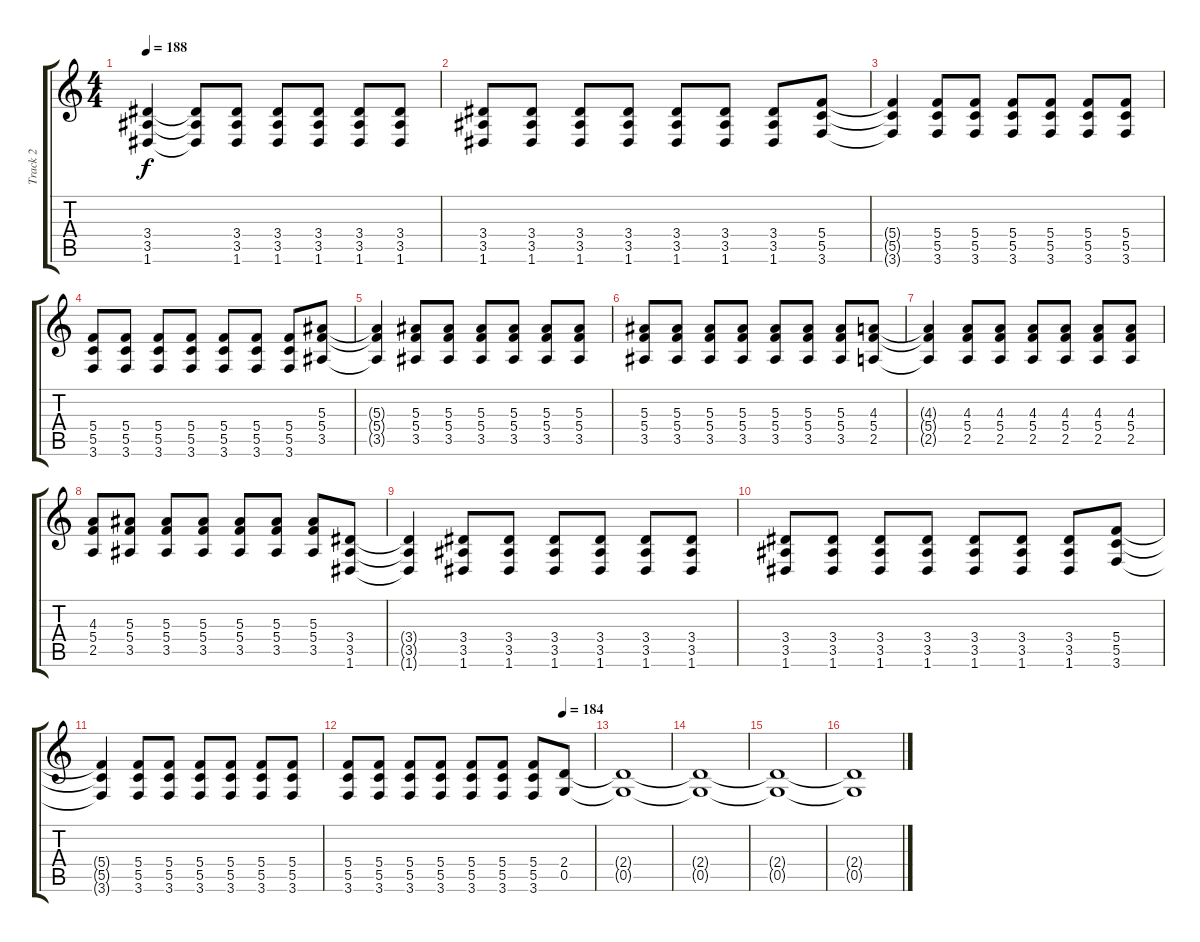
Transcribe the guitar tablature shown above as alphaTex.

\track ("Track 2" "Track 2") {instrument distortionguitar}
\staff {score tabs}
\tuning (D4 A3 F3 C3 G2 D2) {hide}
\ts (4 4)
\tempo 188
\clef g2
\ks c
(3.4 3.5 1.6).4{dy f} (3.4{t} 3.5{t} 1.6{t}).8 (3.4 3.5 1.6).8 (3.4 3.5 1.6).8 (3.4 3.5 1.6).8 (3.4 3.5 1.6).8 (3.4 3.5 1.6).8 |
(3.4 3.5 1.6).8 (3.4 3.5 1.6).8 (3.4 3.5 1.6).8 (3.4 3.5 1.6).8 (3.4 3.5 1.6).8 (3.4 3.5 1.6).8 (3.4 3.5 1.6).8 (5.4 5.5 3.6).8 |
(5.4{t} 5.5{t} 3.6{t}).4 (5.4 5.5 3.6).8 (5.4 5.5 3.6).8 (5.4 5.5 3.6).8 (5.4 5.5 3.6).8 (5.4 5.5 3.6).8 (5.4 5.5 3.6).8 |
(5.4 5.5 3.6).8 (5.4 5.5 3.6).8 (5.4 5.5 3.6).8 (5.4 5.5 3.6).8 (5.4 5.5 3.6).8 (5.4 5.5 3.6).8 (5.4 5.5 3.6).8 (5.3 5.4 3.5).8 |
(5.3{t} 5.4{t} 3.5{t}).4 (5.3 5.4 3.5).8 (5.3 5.4 3.5).8 (5.3 5.4 3.5).8 (5.3 5.4 3.5).8 (5.3 5.4 3.5).8 (5.3 5.4 3.5).8 |
(5.3 5.4 3.5).8 (5.3 5.4 3.5).8 (5.3 5.4 3.5).8 (5.3 5.4 3.5).8 (5.3 5.4 3.5).8 (5.3 5.4 3.5).8 (5.3 5.4 3.5).8 (4.3 5.4 2.5).8 |
(4.3{t} 5.4{t} 2.5{t}).4 (4.3 5.4 2.5).8 (4.3 5.4 2.5).8 (4.3 5.4 2.5).8 (4.3 5.4 2.5).8 (4.3 5.4 2.5).8 (4.3 5.4 2.5).8 |
(4.3 5.4 2.5).8 (5.3 5.4 3.5).8 (5.3 5.4 3.5).8 (5.3 5.4 3.5).8 (5.3 5.4 3.5).8 (5.3 5.4 3.5).8 (5.3 5.4 3.5).8 (3.4 3.5 1.6).8 |
(3.4{t} 3.5{t} 1.6{t}).4 (3.4 3.5 1.6).8 (3.4 3.5 1.6).8 (3.4 3.5 1.6).8 (3.4 3.5 1.6).8 (3.4 3.5 1.6).8 (3.4 3.5 1.6).8 |
(3.4 3.5 1.6).8 (3.4 3.5 1.6).8 (3.4 3.5 1.6).8 (3.4 3.5 1.6).8 (3.4 3.5 1.6).8 (3.4 3.5 1.6).8 (3.4 3.5 1.6).8 (5.4 5.5 3.6).8 |
(5.4{t} 5.5{t} 3.6{t}).4 (5.4 5.5 3.6).8 (5.4 5.5 3.6).8 (5.4 5.5 3.6).8 (5.4 5.5 3.6).8 (5.4 5.5 3.6).8 (5.4 5.5 3.6).8 |
\tempo (184 0.875)
(5.4 5.5 3.6).8 (5.4 5.5 3.6).8 (5.4 5.5 3.6).8 (5.4 5.5 3.6).8 (5.4 5.5 3.6).8 (5.4 5.5 3.6).8 (5.4 5.5 3.6).8 (2.4 0.5).8 |
(2.4{t} 0.5{t}).1 |
(2.4{t} 0.5{t}).1 |
(2.4{t} 0.5{t}).1 |
(2.4{t} 0.5{t}).1
